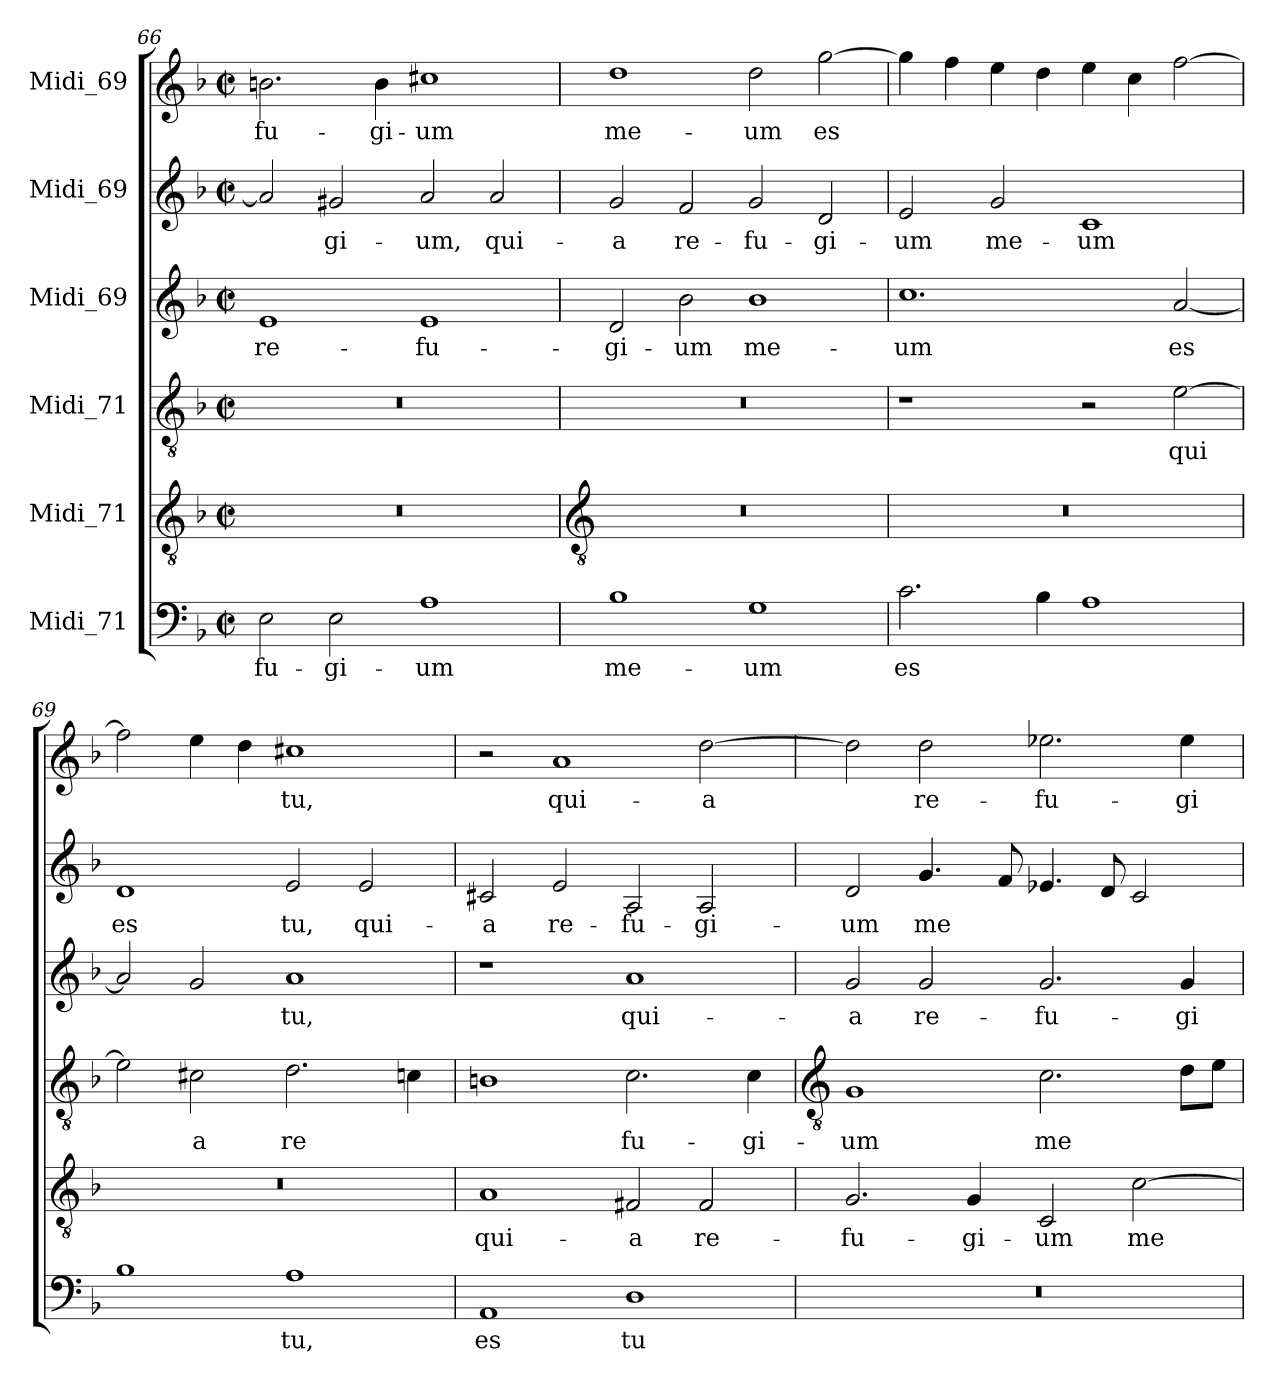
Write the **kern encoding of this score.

**kern	**text	**kern	**text	**kern	**text	**kern	**text	**kern	**text	**kern	**text
*part6	*part6	*part5	*part5	*part4	*part4	*part3	*part3	*part2	*part2	*part1	*part1
*staff6	*staff6	*staff5	*staff5	*staff4	*staff4	*staff3	*staff3	*staff2	*staff2	*staff1	*staff1
*I"Midi_71	*	*I"Midi_71	*	*I"Midi_71	*	*I"Midi_69	*	*I"Midi_69	*	*I"Midi_69	*
!!LO:LB:g=z
*clefF4	*	*clefGv2	*	*clefGv2	*	*clefG2	*	*clefG2	*	*clefG2	*
*k[b-]	*	*k[b-]	*	*k[b-]	*	*k[b-]	*	*k[b-]	*	*k[b-]	*
*F:	*	*F:	*	*F:	*	*F:	*	*F:	*	*F:	*
*M4/2	*	*M4/2	*	*M4/2	*	*M4/2	*	*M4/2	*	*M4/2	*
*met(c|)	*	*met(c|)	*	*met(c|)	*	*met(c|)	*	*met(c|)	*	*met(c|)	*
=66	=66	=66	=66	=66	=66	=66	=66	=66	=66	=66	=66
!	!LO:LY:b	!	!	!	!	!	!LO:LY:b	!	!	!	!LO:LY:b
2E	-fu-	0r	.	0r	.	1e	re-	2a]	.	2.bn	-fu-
!	!LO:LY:b	!	!	!	!	!	!	!	!LO:LY:b	!	!
2E	-gi-	.	.	.	.	.	.	2g#	gi-	.	.
!	!	!	!	!	!	!	!	!	!	!	!LO:LY:b
.	.	.	.	.	.	.	.	.	.	4b	-gi-
!	!LO:LY:b	!	!	!	!	!	!LO:LY:b	!	!LO:LY:b	!	!LO:LY:b
1A	-um	.	.	.	.	1e	-fu-	2a	-um,	1cc#X	-um
!	!	!	!	!	!	!	!	!	!LO:LY:b	!	!
.	.	.	.	.	.	.	.	2a	qui-	.	.
!!LO:LB:g=z
=67	=67	=67	=67	=67	=67	=67	=67	=67	=67	=67	=67
*	*	*clefGv2	*	*	*	*	*	*	*	*	*
!	!LO:LY:b	!	!	!	!	!	!LO:LY:b	!	!LO:LY:b	!	!LO:LY:b
1B-	me-	0r	.	0r	.	2d	-gi-	2g	-a	1dd	me-
!	!	!	!	!	!	!	!LO:LY:b	!	!LO:LY:b	!	!
.	.	.	.	.	.	2b-	-um	2f	re-	.	.
!	!LO:LY:b	!	!	!	!	!	!LO:LY:b	!	!LO:LY:b	!	!LO:LY:b
1G	-um	.	.	.	.	1b-	me-	2g	-fu-	2dd	-um
!	!	!	!	!	!	!	!	!	!LO:LY:b	!	!LO:LY:b
.	.	.	.	.	.	.	.	2d	-gi-	[2gg	es
=68	=68	=68	=68	=68	=68	=68	=68	=68	=68	=68	=68
!	!LO:LY:b	!	!	!	!	!	!LO:LY:b	!	!LO:LY:b	!	!
2.c	es	0r	.	1r	.	1.cc	-um	2e	-um	4gg]	.
.	.	.	.	.	.	.	.	.	.	4ff	.
!	!	!	!	!	!	!	!	!	!LO:LY:b	!	!
.	.	.	.	.	.	.	.	2g	me-	4ee	.
4B-	.	.	.	.	.	.	.	.	.	4dd	.
!	!	!	!	!	!	!	!	!	!LO:LY:b	!	!
1A	.	.	.	2r	.	.	.	1c	-um	4ee	.
.	.	.	.	.	.	.	.	.	.	4cc	.
!	!	!	!	!	!LO:LY:b	!	!LO:LY:b	!	!	!	!
.	.	.	.	[2e	qui	[2a	es	.	.	[2ff	.
=69	=69	=69	=69	=69	=69	=69	=69	=69	=69	=69	=69
!	!	!	!	!	!	!	!	!	!LO:LY:b	!	!
1B-	.	0r	.	2e]	.	2a]	.	1d	es	2ff]	.
!	!	!	!	!	!LO:LY:b	!	!	!	!	!	!
.	.	.	.	2c#X	a	2g	.	.	.	4ee	.
.	.	.	.	.	.	.	.	.	.	4dd	.
!	!LO:LY:b	!	!	!	!LO:LY:b	!	!LO:LY:b	!	!LO:LY:b	!	!LO:LY:b
1A	tu,	.	.	2.d	re	1a	tu,	2e	tu,	1cc#X	tu,
!	!	!	!	!	!	!	!	!	!LO:LY:b	!	!
.	.	.	.	.	.	.	.	2e	qui-	.	.
.	.	.	.	4cn	.	.	.	.	.	.	.
=70	=70	=70	=70	=70	=70	=70	=70	=70	=70	=70	=70
!	!LO:LY:b	!	!LO:LY:b	!	!	!	!	!	!LO:LY:b	!	!
1AA	es	1A	qui-	1Bn	.	1r	.	2c#X	-a	2r	.
!	!	!	!	!	!	!	!	!	!LO:LY:b	!	!LO:LY:b
.	.	.	.	.	.	.	.	2e	re-	1a	qui-
!	!LO:LY:b	!	!LO:LY:b	!	!LO:LY:b	!	!LO:LY:b	!	!LO:LY:b	!	!
1D	tu	2F#X	-a	2.c	fu-	1a	qui-	2A	-fu-	.	.
!	!	!	!LO:LY:b	!	!	!	!	!	!LO:LY:b	!	!LO:LY:b
.	.	2F#	re-	.	.	.	.	2A	-gi-	[2dd	-a
!	!	!	!	!	!LO:LY:b	!	!	!	!	!	!
.	.	.	.	4c	-gi-	.	.	.	.	.	.
!!LO:LB:g=z
=71	=71	=71	=71	=71	=71	=71	=71	=71	=71	=71	=71
*	*	*	*	*clefGv2	*	*	*	*	*	*	*
!	!	!	!LO:LY:b	!	!LO:LY:b	!	!LO:LY:b	!	!LO:LY:b	!	!
0r	.	2.G	-fu-	1G	-um	2g	-a	2d	-um	2dd]	.
!	!	!	!	!	!	!	!LO:LY:b	!	!LO:LY:b	!	!LO:LY:b
.	.	.	.	.	.	2g	re-	4.g	me	2dd	re-
!	!	!	!LO:LY:b	!	!	!	!	!	!	!	!
.	.	4G	-gi-	.	.	.	.	.	.	.	.
.	.	.	.	.	.	.	.	8f	.	.	.
!	!	!	!LO:LY:b	!	!LO:LY:b	!	!LO:LY:b	!	!	!	!LO:LY:b
.	.	2C	-um	2.c	me	2.g	-fu-	4.e-X	.	2.ee-X	-fu-
.	.	.	.	.	.	.	.	8d	.	.	.
!	!	!	!LO:LY:b	!	!	!	!	!	!	!	!
.	.	[2c	me	.	.	.	.	2c	.	.	.
!	!	!	!	!	!	!	!LO:LY:b	!	!	!	!LO:LY:b
.	.	.	.	8dL	.	4g	-gi-	.	.	4ee-	-gi-
.	.	.	.	8eJ	.	.	.	.	.	.	.
=	=	=	=	=	=	=	=	=	=	=	=
*-	*-	*-	*-	*-	*-	*-	*-	*-	*-	*-	*-
